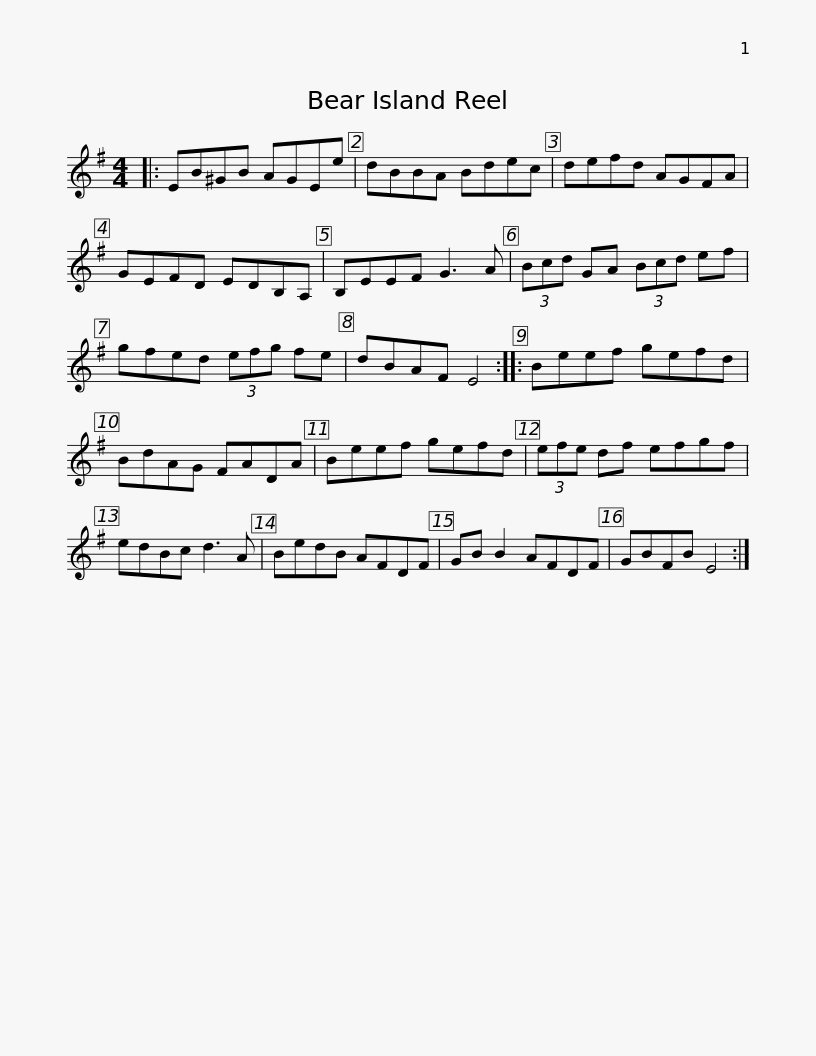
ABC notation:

X:1
L:1/8
M:4/4
I:linebreak $
K:Emin
V:1 treble
V:1
|: EB^GB AGEe | dBBA Bdec | defd AGFA | GEFD EDB,A, | B,EEF G3 A |$ %5
 (3Bcd GA (3Bcd ef | gfed (3efg fe | dBAF E4 :: Beef gefd | BdAG FADA |$ %10
 Beef gefd | (3efe df efgf | edBc d3 A | BedB AFDF | GB B2 AFDF | %15
 GBFB E4 :| %16
